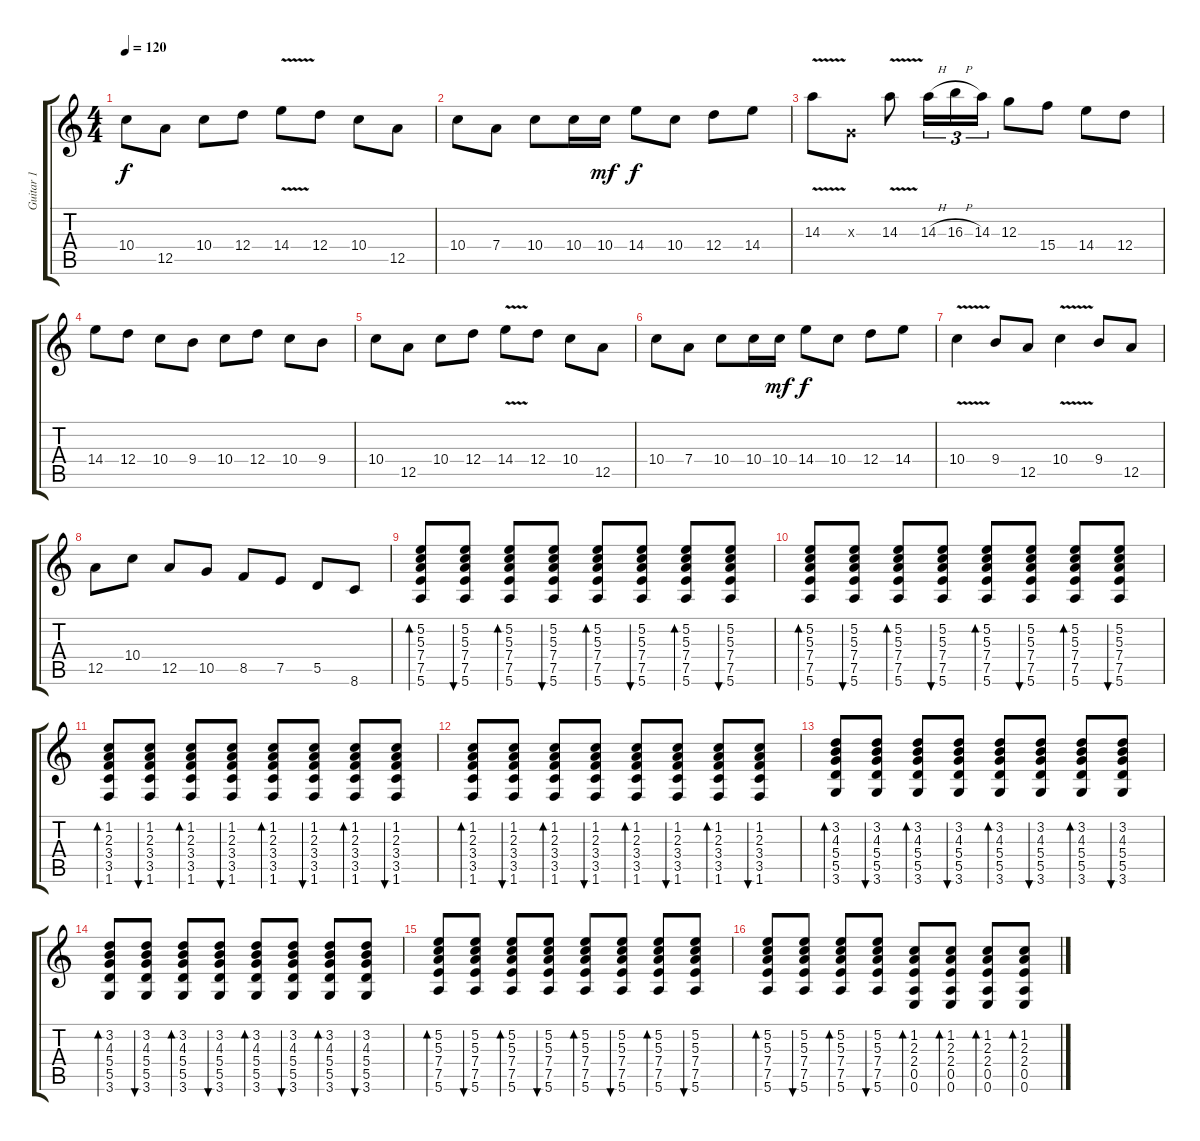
\track ("Guitar 1" "Guitar 1") {instrument acousticguitarsteel}
\staff {score tabs}
\tuning (E4 B3 G3 D3 A2 E2) {hide}
\ts (4 4)
\tempo 120
\clef g2
\ks c
10.4.8{dy f volume 13 instrument distortionguitar} 12.5.8{volume 13 instrument distortionguitar} 10.4.8{volume 13 instrument distortionguitar} 12.4.8{volume 13 instrument distortionguitar} 14.4{v}.8{volume 13 instrument distortionguitar} 12.4.8{volume 13 instrument distortionguitar} 10.4.8{volume 13 instrument distortionguitar} 12.5.8{volume 13 instrument distortionguitar} |
10.4.8{volume 13 instrument distortionguitar} 7.4.8{volume 13 instrument distortionguitar} 10.4.8{volume 13 instrument distortionguitar} 10.4.16{volume 13 instrument distortionguitar} 10.4.16{dy mf instrument distortionguitar} 14.4.8{dy f volume 13 instrument distortionguitar} 10.4.8{volume 13 instrument distortionguitar} 12.4.8{volume 13 instrument distortionguitar} 14.4.8{volume 13 instrument distortionguitar} |
14.3{v}.8{volume 13 instrument distortionguitar} 0.3{x}.8{volume 13 instrument distortionguitar} 14.3{v}.8{volume 13 instrument distortionguitar} 14.3{h}.16{tu (3 2) volume 13 instrument distortionguitar} 16.3{h}.16{tu (3 2) volume 13 instrument distortionguitar} 14.3.16{tu (3 2) volume 13 instrument distortionguitar} 12.3.8{volume 13 instrument distortionguitar} 15.4.8{volume 13 instrument distortionguitar} 14.4.8{volume 13 instrument distortionguitar} 12.4.8{volume 13 instrument distortionguitar} |
14.4.8{volume 13 instrument distortionguitar} 12.4.8{volume 13 instrument distortionguitar} 10.4.8{volume 13 instrument distortionguitar} 9.4.8{instrument distortionguitar} 10.4.8{volume 13 instrument distortionguitar} 12.4.8{volume 13 instrument distortionguitar} 10.4.8{volume 13 instrument distortionguitar} 9.4.8{volume 13 instrument distortionguitar} |
10.4.8{volume 13 instrument distortionguitar} 12.5.8{volume 13 instrument distortionguitar} 10.4.8{volume 13 instrument distortionguitar} 12.4.8{volume 13 instrument distortionguitar} 14.4{v}.8{volume 13 instrument distortionguitar} 12.4.8{volume 13 instrument distortionguitar} 10.4.8{volume 13 instrument distortionguitar} 12.5.8{volume 13 instrument distortionguitar} |
10.4.8{volume 13 instrument distortionguitar} 7.4.8{volume 13 instrument distortionguitar} 10.4.8{volume 13 instrument distortionguitar} 10.4.16{volume 13 instrument distortionguitar} 10.4.16{dy mf instrument distortionguitar} 14.4.8{dy f volume 13 instrument distortionguitar} 10.4.8{volume 13 instrument distortionguitar} 12.4.8{volume 13 instrument distortionguitar} 14.4.8{volume 13 instrument distortionguitar} |
10.4{v}.4{volume 13 instrument distortionguitar} 9.4.8{volume 13 instrument distortionguitar} 12.5.8{volume 13 instrument distortionguitar} 10.4{v}.4{volume 13 instrument distortionguitar} 9.4.8{volume 13 instrument distortionguitar} 12.5.8{volume 13 instrument distortionguitar} |
12.5.8{volume 13 instrument distortionguitar} 10.4.8{volume 13 instrument distortionguitar} 12.5.8{volume 13 instrument distortionguitar} 10.5.8{volume 13 instrument distortionguitar} 8.5.8{volume 13 instrument distortionguitar} 7.5.8{volume 13 instrument distortionguitar} 5.5.8{volume 13 instrument distortionguitar} 8.6.8{volume 13 instrument distortionguitar} |
\section ("" "")
(5.2 5.3 7.4 7.5 5.6).8{bd 60 instrument acousticguitarsteel} (5.2 5.3 7.4 7.5 5.6).8{bu 60} (5.2 5.3 7.4 7.5 5.6).8{bd 60} (5.2 5.3 7.4 7.5 5.6).8{bu 60} (5.2 5.3 7.4 7.5 5.6).8{bd 60} (5.2 5.3 7.4 7.5 5.6).8{bu 60} (5.2 5.3 7.4 7.5 5.6).8{bd 60} (5.2 5.3 7.4 7.5 5.6).8{bu 60} |
(5.2 5.3 7.4 7.5 5.6).8{bd 60} (5.2 5.3 7.4 7.5 5.6).8{bu 60} (5.2 5.3 7.4 7.5 5.6).8{bd 60} (5.2 5.3 7.4 7.5 5.6).8{bu 60} (5.2 5.3 7.4 7.5 5.6).8{bd 60} (5.2 5.3 7.4 7.5 5.6).8{bu 60} (5.2 5.3 7.4 7.5 5.6).8{bd 60} (5.2 5.3 7.4 7.5 5.6).8{bu 60} |
(1.2 2.3 3.4 3.5 1.6).8{bd 60} (1.2 2.3 3.4 3.5 1.6).8{bu 60} (1.2 2.3 3.4 3.5 1.6).8{bd 60} (1.2 2.3 3.4 3.5 1.6).8{bu 60} (1.2 2.3 3.4 3.5 1.6).8{bd 60} (1.2 2.3 3.4 3.5 1.6).8{bu 60} (1.2 2.3 3.4 3.5 1.6).8{bd 60} (1.2 2.3 3.4 3.5 1.6).8{bu 60} |
(1.2 2.3 3.4 3.5 1.6).8{bd 60} (1.2 2.3 3.4 3.5 1.6).8{bu 60} (1.2 2.3 3.4 3.5 1.6).8{bd 60} (1.2 2.3 3.4 3.5 1.6).8{bu 60} (1.2 2.3 3.4 3.5 1.6).8{bd 60} (1.2 2.3 3.4 3.5 1.6).8{bu 60} (1.2 2.3 3.4 3.5 1.6).8{bd 60} (1.2 2.3 3.4 3.5 1.6).8{bu 60} |
(3.2 4.3 5.4 5.5 3.6).8{bd 60} (3.2 4.3 5.4 5.5 3.6).8{bu 60} (3.2 4.3 5.4 5.5 3.6).8{bd 60} (3.2 4.3 5.4 5.5 3.6).8{bu 60} (3.2 4.3 5.4 5.5 3.6).8{bd 60} (3.2 4.3 5.4 5.5 3.6).8{bu 60} (3.2 4.3 5.4 5.5 3.6).8{bd 60} (3.2 4.3 5.4 5.5 3.6).8{bu 60} |
(3.2 4.3 5.4 5.5 3.6).8{bd 60} (3.2 4.3 5.4 5.5 3.6).8{bu 60} (3.2 4.3 5.4 5.5 3.6).8{bd 60} (3.2 4.3 5.4 5.5 3.6).8{bu 60} (3.2 4.3 5.4 5.5 3.6).8{bd 60} (3.2 4.3 5.4 5.5 3.6).8{bu 60} (3.2 4.3 5.4 5.5 3.6).8{bd 60} (3.2 4.3 5.4 5.5 3.6).8{bu 60} |
(5.2 5.3 7.4 7.5 5.6).8{bd 60} (5.2 5.3 7.4 7.5 5.6).8{bu 60} (5.2 5.3 7.4 7.5 5.6).8{bd 60} (5.2 5.3 7.4 7.5 5.6).8{bu 60} (5.2 5.3 7.4 7.5 5.6).8{bd 60} (5.2 5.3 7.4 7.5 5.6).8{bu 60} (5.2 5.3 7.4 7.5 5.6).8{bd 60} (5.2 5.3 7.4 7.5 5.6).8{bu 60} |
(5.2 5.3 7.4 7.5 5.6).8{bd 60} (5.2 5.3 7.4 7.5 5.6).8{bu 60} (5.2 5.3 7.4 7.5 5.6).8{bd 60} (5.2 5.3 7.4 7.5 5.6).8{bu 60} (1.2 2.3 2.4 0.5 0.6).8{bd 60} (1.2 2.3 2.4 0.5 0.6).8{bd 60} (1.2 2.3 2.4 0.5 0.6).8{bd 60} (1.2 2.3 2.4 0.5 0.6).8{bd 60}
